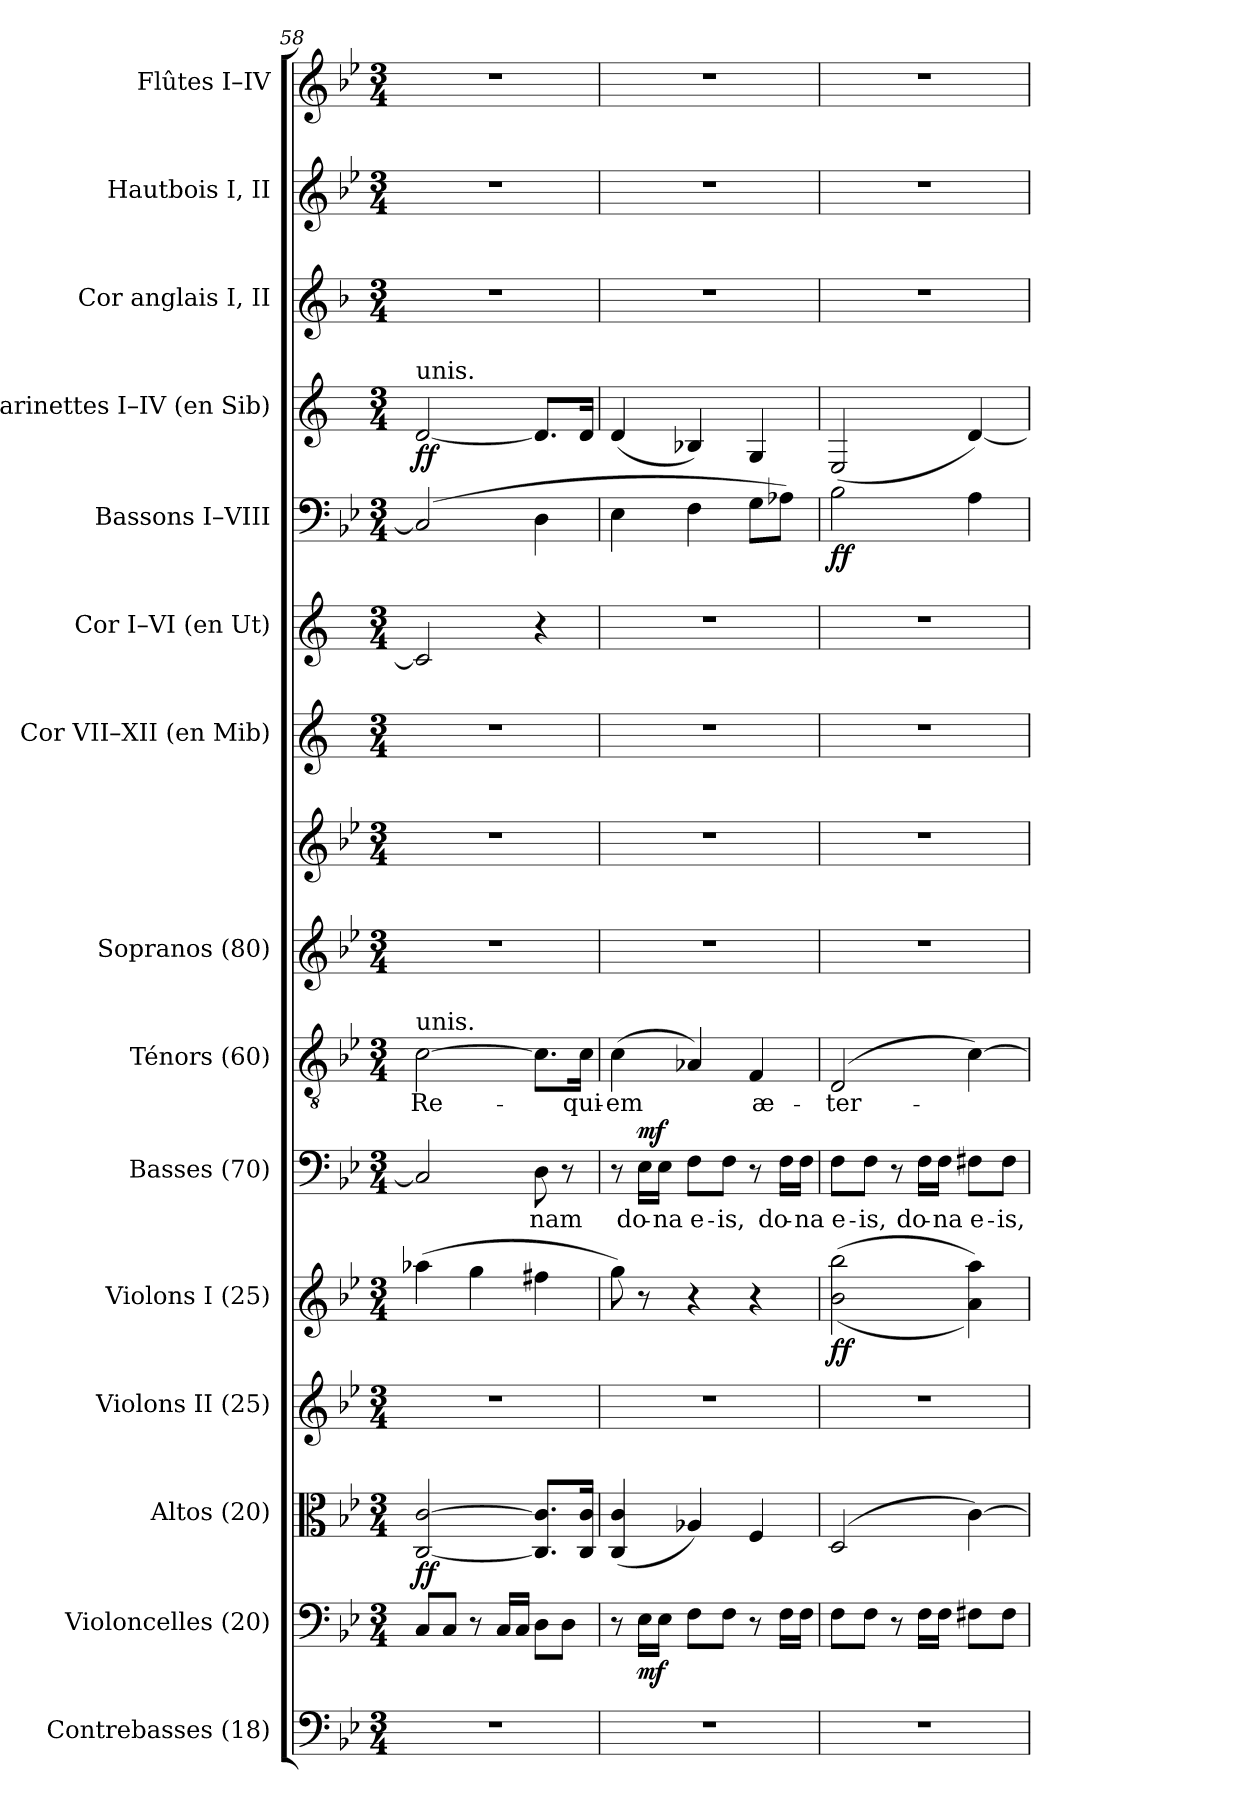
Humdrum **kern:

**kern	**kern	**dynam	**kern	**dynam	**kern	**kern	**dynam	**kern	**text	**dynam	**kern	**text	**kern	**kern	**kern	**kern	**kern	**dynam	**kern	**dynam	**kern	**kern	**kern
*part15	*part14	*part14	*part13	*part13	*part12	*part11	*part11	*part10	*part10	*part10	*part9	*part9	*part8	*part8	*part7	*part6	*part5	*part5	*part4	*part4	*part3	*part2	*part1
*staff16	*staff15	*staff15	*staff14	*staff14	*staff13	*staff12	*staff12	*staff11	*staff11	*staff11	*staff10	*staff10	*staff9	*staff8	*staff7	*staff6	*staff5	*staff5	*staff4	*staff4	*staff3	*staff2	*staff1
*I"Contrebasses (18)	*I"Violoncelles (20)	*	*I"Altos (20)	*	*I"Violons II (25)	*I"Violons I (25)	*	*I"Basses (70)	*	*	*I"Ténors (60)	*	*I"Sopranos (80)	*	*I"Cor VII–XII (en Mib)	*I"Cor I–VI (en Ut)	*I"Bassons I–VIII	*	*I"Clarinettes I–IV (en Sib)	*	*I"Cor anglais I, II	*I"Hautbois I, II	*I"Flûtes I–IV
*I'Cb.	*I'Vlles	*	*I'Altos	*	*I'Vns II	*I'Vns I	*	*I'Basses	*	*	*I'Tén.	*	*I'Sopr.	*	*I'Cor (Mib)	*I'Cor (Ut)	*I'Bns	*	*I'Cl. (Sib)	*	*I'C. a.	*I'Hb.	*I'Fl.
*clefF4	*clefF4	*	*clefC3	*	*clefG2	*clefG2	*	*clefF4	*	*	*clefGv2	*	*clefG2	*clefG2	*clefG2	*clefG2	*clefF4	*	*clefG2	*	*clefG2	*clefG2	*clefG2
*ITrd7c12	*	*	*	*	*	*	*	*	*	*	*ITrd7c12	*	*	*	*ITrd5c9	*ITrd7c12	*	*	*ITrd1c2	*	*ITrd4c7	*	*
*k[b-e-]	*k[b-e-]	*	*k[b-e-]	*	*k[b-e-]	*k[b-e-]	*	*k[b-e-]	*	*	*k[b-e-]	*	*k[b-e-]	*k[b-e-]	*k[b-e-a-]	*k[]	*k[b-e-]	*	*k[b-e-]	*	*k[b-e-]	*k[b-e-]	*k[b-e-]
*B-:	*B-:	*	*B-:	*	*B-:	*B-:	*	*B-:	*	*	*B-:	*	*B-:	*B-:	*E-:	*C:	*B-:	*	*B-:	*	*B-:	*B-:	*B-:
*M3/4	*M3/4	*	*M3/4	*	*M3/4	*M3/4	*	*M3/4	*	*	*M3/4	*	*M3/4	*M3/4	*M3/4	*M3/4	*M3/4	*	*M3/4	*	*M3/4	*M3/4	*M3/4
=58	=58	=58	=58	=58	=58	=58	=58	=58	=58	=58	=58	=58	=58	=58	=58	=58	=58	=58	=58	=58	=58	=58	=58
!LO:N:vis=1	!	!	!	!	!LO:N:vis=1	!	!	!	!	!	!	!	!	!	!	!	!	!	!	!	!	!	!
!	!	!	!	!	!	!	!	!	!	!	!	!	!	!	!	!	!	!	!LO:TX:a:t=unis.	!	!	!	!
!	!	!	!	!	!	!	!	!	!	!	!LO:TX:a:t=unis.	!	!	!	!	!	!	!	!	!	!	!	!
!	!	!	!	!	!	!	!	!	!	!	!	!LO:LY:b:color=#000000	!LO:N:vis=1	!LO:N:vis=1	!LO:N:vis=1	!	!	!	!	!	!LO:N:vis=1	!LO:N:vis=1	!LO:N:vis=1
2.r	8Ci/L	.	[<2Ci/ [>2ci	ff	2.r	(4aa-Xi\	.	2Ci/]	.	.	[>2Ci\	Re-	2.r	2.r	2.r	2Ci/]	(2Ci/]	.	[<2ci/	ff	2.r	2.r	2.r
.	8Ci/J	.	.	.	.	.	.	.	.	.	.	.	.	.	.	.	.	.	.	.	.	.	.
.	8r	.	.	.	.	4ggi\	.	.	.	.	.	.	.	.	.	.	.	.	.	.	.	.	.
.	16Ci/LL	.	.	.	.	.	.	.	.	.	.	.	.	.	.	.	.	.	.	.	.	.	.
.	16Ci/JJ	.	.	.	.	.	.	.	.	.	.	.	.	.	.	.	.	.	.	.	.	.	.
!	!	!	!	!	!	!	!	!	!LO:LY:b:color=#000000	!	!	!	!	!	!	!	!	!	!	!	!	!	!
.	8Di\L	.	8.Ci]/ 8.ci]/L	.	.	4ff#Xi\	.	8Di\	-nam	.	8.Ci\L]	.	.	.	.	4r	4Di\	.	8.ci/L]	.	.	.	.
.	8Di\J	.	.	.	.	.	.	8r	.	.	.	.	.	.	.	.	.	.	.	.	.	.	.
!	!	!	!	!	!	!	!	!	!	!	!	!LO:LY:b:color=#000000	!	!	!	!	!	!	!	!	!	!	!
.	.	.	16Ci/ 16ci/Jk	.	.	.	.	.	.	.	16Ci\Jk	-qui-	.	.	.	.	.	.	16ci/Jk	.	.	.	.
!!LO:PB:g=z
=59	=59	=59	=59	=59	=59	=59	=59	=59	=59	=59	=59	=59	=59	=59	=59	=59	=59	=59	=59	=59	=59	=59	=59
!LO:N:vis=1	!	!	!	!	!LO:N:vis=1	!	!	!	!	!	!	!	!	!	!	!	!	!	!	!	!	!	!
!	!	!	!	!	!	!	!	!	!	!	!	!LO:LY:b:color=#000000	!LO:N:vis=1	!LO:N:vis=1	!LO:N:vis=1	!LO:N:vis=1	!	!	!	!	!LO:N:vis=1	!LO:N:vis=1	!LO:N:vis=1
2.r	8r	.	(4Ci/ 4ci	.	2.r	8ggi\)	.	8r	.	.	(4Ci\	-em	2.r	2.r	2.r	2.r	4E-i\	.	(4ci/	.	2.r	2.r	2.r
!	!	!	!	!	!	!	!	!	!LO:LY:b:color=#000000	!	!	!	!	!	!	!	!	!	!	!	!	!	!
.	16E-i\LL	mf	.	.	.	8r	.	16E-i\LL	do-	mf	.	.	.	.	.	.	.	.	.	.	.	.	.
!	!	!	!	!	!	!	!	!	!LO:LY:b:color=#000000	!	!	!	!	!	!	!	!	!	!	!	!	!	!
.	16E-i\JJ	.	.	.	.	.	.	16E-i\JJ	-na	.	.	.	.	.	.	.	.	.	.	.	.	.	.
!	!	!	!	!	!	!	!	!	!LO:LY:b:color=#000000	!	!	!	!	!	!	!	!	!	!	!	!	!	!
.	8Fi\L	.	4A-Xi/)	.	.	4r	.	8Fi\L	e-	.	4AA-Xi/)	.	.	.	.	.	4Fi\	.	4A-Xi/)	.	.	.	.
!	!	!	!	!	!	!	!	!	!LO:LY:b:color=#000000	!	!	!	!	!	!	!	!	!	!	!	!	!	!
.	8Fi\J	.	.	.	.	.	.	8Fi\J	-is,	.	.	.	.	.	.	.	.	.	.	.	.	.	.
!	!	!	!	!	!	!	!	!	!	!	!	!LO:LY:b:color=#000000	!	!	!	!	!	!	!	!	!	!	!
.	8r	.	4Fi/	.	.	4r	.	8r	.	.	4FFi/	æ-	.	.	.	.	8Gi\L	.	4Fi/	.	.	.	.
!	!	!	!	!	!	!	!	!	!LO:LY:b:color=#000000	!	!	!	!	!	!	!	!	!	!	!	!	!	!
.	16Fi\LL	.	.	.	.	.	.	16Fi\LL	do-	.	.	.	.	.	.	.	8A-Xi\J)	.	.	.	.	.	.
!	!	!	!	!	!	!	!	!	!LO:LY:b:color=#000000	!	!	!	!	!	!	!	!	!	!	!	!	!	!
.	16Fi\JJ	.	.	.	.	.	.	16Fi\JJ	-na	.	.	.	.	.	.	.	.	.	.	.	.	.	.
=60	=60	=60	=60	=60	=60	=60	=60	=60	=60	=60	=60	=60	=60	=60	=60	=60	=60	=60	=60	=60	=60	=60	=60
!LO:N:vis=1	!	!	!	!	!LO:N:vis=1	!	!	!	!	!	!	!	!	!	!	!	!	!	!	!	!	!	!
!	!	!	!	!	!	!	!	!	!LO:LY:b:color=#000000	!	!	!	!	!	!	!	!	!	!	!	!	!	!
!	!	!	!	!	!	!	!	!	!	!	!	!LO:LY:b:color=#000000	!LO:N:vis=1	!LO:N:vis=1	!LO:N:vis=1	!LO:N:vis=1	!	!	!	!	!LO:N:vis=1	!LO:N:vis=1	!LO:N:vis=1
2.r	8Fi\L	.	(2Di/	.	2.r	((2b-i\ 2bb-i	ff	8Fi\L	e-	.	(2DDi/	-ter-	2.r	2.r	2.r	2.r	2B-i\	ff	(2Di/	.	2.r	2.r	2.r
!	!	!	!	!	!	!	!	!	!LO:LY:b:color=#000000	!	!	!	!	!	!	!	!	!	!	!	!	!	!
.	8Fi\J	.	.	.	.	.	.	8Fi\J	-is,	.	.	.	.	.	.	.	.	.	.	.	.	.	.
.	8r	.	.	.	.	.	.	8r	.	.	.	.	.	.	.	.	.	.	.	.	.	.	.
!	!	!	!	!	!	!	!	!	!LO:LY:b:color=#000000	!	!	!	!	!	!	!	!	!	!	!	!	!	!
.	16Fi\LL	.	.	.	.	.	.	16Fi\LL	do-	.	.	.	.	.	.	.	.	.	.	.	.	.	.
!	!	!	!	!	!	!	!	!	!LO:LY:b:color=#000000	!	!	!	!	!	!	!	!	!	!	!	!	!	!
.	16Fi\JJ	.	.	.	.	.	.	16Fi\JJ	-na	.	.	.	.	.	.	.	.	.	.	.	.	.	.
!	!	!	!	!	!	!	!	!	!LO:LY:b:color=#000000	!	!	!	!	!	!	!	!	!	!	!	!	!	!
.	8F#Xi\L	.	[>4ci\)	.	.	4ai\ 4aai))	.	8F#Xi\L	e-	.	[>4Ci\)	.	.	.	.	.	4Ai\	.	[<4ci/)	.	.	.	.
!	!	!	!	!	!	!	!	!	!LO:LY:b:color=#000000	!	!	!	!	!	!	!	!	!	!	!	!	!	!
.	8F#i\J	.	.	.	.	.	.	8F#i\J	-is,	.	.	.	.	.	.	.	.	.	.	.	.	.	.
=	=	=	=	=	=	=	=	=	=	=	=	=	=	=	=	=	=	=	=	=	=	=	=
*-	*-	*-	*-	*-	*-	*-	*-	*-	*-	*-	*-	*-	*-	*-	*-	*-	*-	*-	*-	*-	*-	*-	*-
